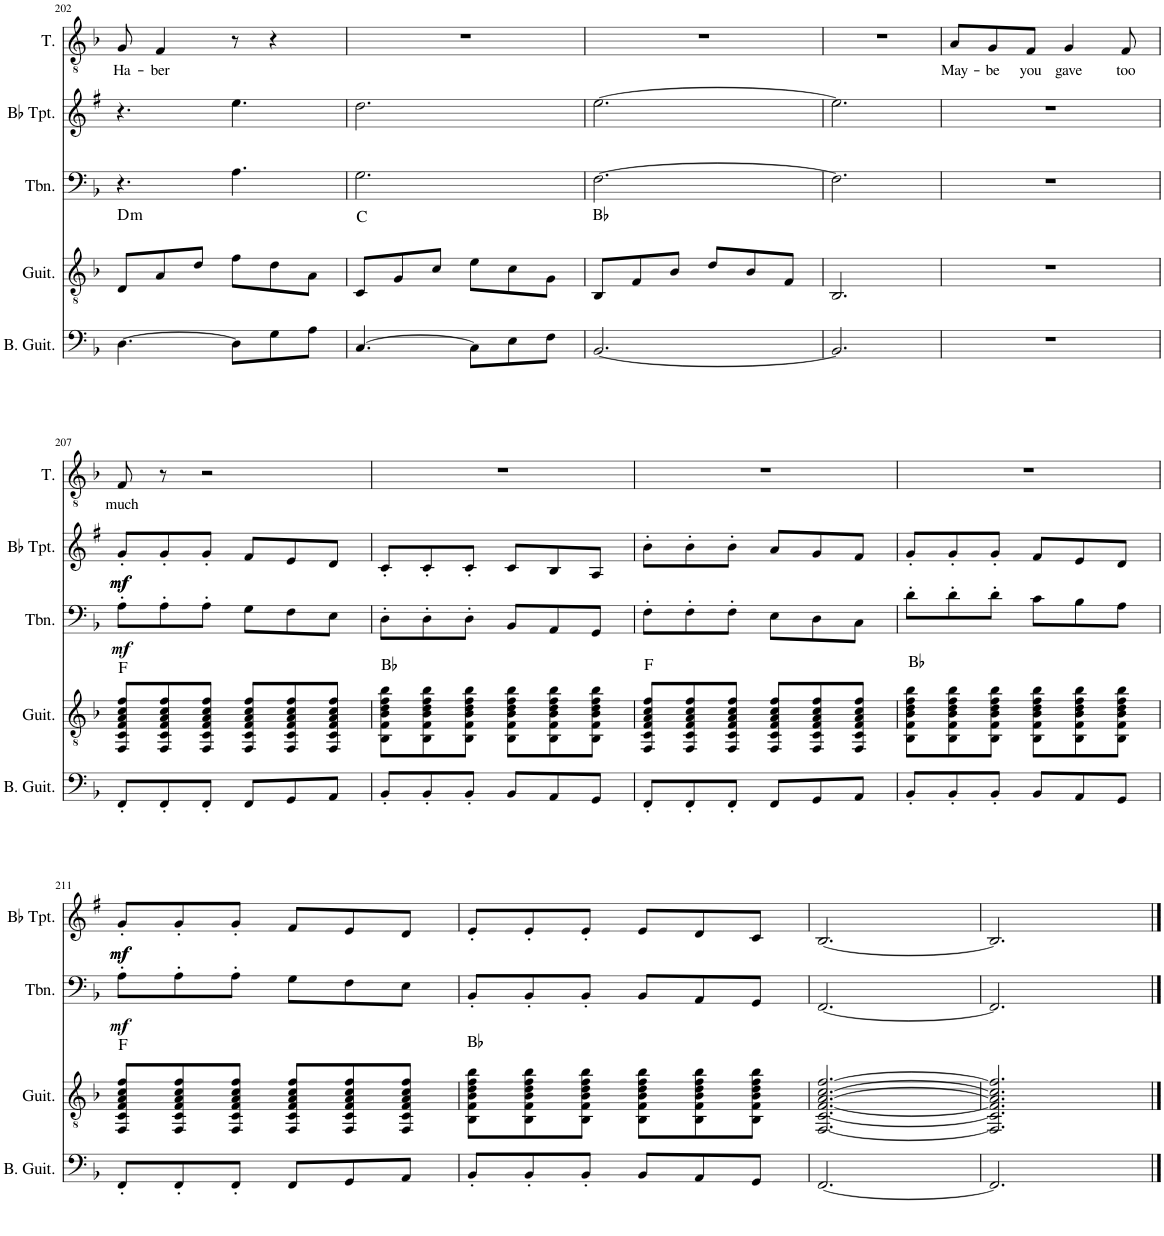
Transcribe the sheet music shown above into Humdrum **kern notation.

**kern	**kern	**harte	**kern	**dynam	**kern	**dynam	**kern	**text
*part5	*part4	*part4	*part3	*part3	*part2	*part2	*part1	*part1
*staff5	*staff4	*	*staff3	*staff3	*staff2	*staff2	*staff1	*staff1
*I"Bass Guitar	*I"Acoustic Guitar	*	*I"Trombone	*	*I"Bb Trumpet	*	*I"Tenor	*
*I'B. Guit.	*I'Guit.	*	*I'Tbn.	*	*I'Bb Tpt.	*	*I'T.	*
!!LO:PB:g=z
*clefF4	*clefGv2	*	*clefF4	*	*clefG2	*	*clefGv2	*
*Trd7c12	*	*	*	*	*Trd1c2	*	*	*
*k[b-]	*k[b-]	*	*k[b-]	*	*k[f#]	*	*k[b-]	*
*M6/8	*M6/8	*	*M6/8	*	*M6/8	*	*M6/8	*
=202	=202	=202	=202	=202	=202	=202	=202	=202
!	!	!LO:H:kt=m	!	!	!	!	!	!LO:LY:b
[4.D\	8D/L	D:min	4.r	.	4.r	.	8G/	Ha-
!	!	!	!	!	!	!	!	!LO:LY:b
.	8A/	.	.	.	.	.	4F/	-ber
.	8d/J	.	.	.	.	.	.	.
8D\L]	8f\L	.	4.A\	.	4.ee\	.	8r	.
8G\	8d\	.	.	.	.	.	4r	.
8A\J	8A\J	.	.	.	.	.	.	.
=203	=203	=203	=203	=203	=203	=203	=203	=203
[4.C/	8C/L	C:maj	2.G\	.	2.dd\	.	2.r	.
.	8G/	.	.	.	.	.	.	.
.	8c/J	.	.	.	.	.	.	.
8C\L]	8e\L	.	.	.	.	.	.	.
8E\	8c\	.	.	.	.	.	.	.
8F\J	8G\J	.	.	.	.	.	.	.
=204	=204	=204	=204	=204	=204	=204	=204	=204
[2.BB-/	8BB-/L	Bb:maj	[2.F\	.	[2.ee\	.	2.r	.
.	8F/	.	.	.	.	.	.	.
.	8B-/J	.	.	.	.	.	.	.
.	8d/L	.	.	.	.	.	.	.
.	8B-/	.	.	.	.	.	.	.
.	8F/J	.	.	.	.	.	.	.
=205	=205	=205	=205	=205	=205	=205	=205	=205
2.BB-/]	2.BB-/	.	2.F\]	.	2.ee\]	.	2.r	.
=206	=206	=206	=206	=206	=206	=206	=206	=206
!	!	!	!	!	!	!	!	!LO:LY:b
2.r	2.r	.	2.r	.	2.r	.	8A/L	May-
!	!	!	!	!	!	!	!	!LO:LY:b
.	.	.	.	.	.	.	8G/	-be
!	!	!	!	!	!	!	!	!LO:LY:b
.	.	.	.	.	.	.	8F/J	you
!	!	!	!	!	!	!	!	!LO:LY:b
.	.	.	.	.	.	.	4G/	gave
!	!	!	!	!	!	!	!	!LO:LY:b
.	.	.	.	.	.	.	8F/	too
!!LO:LB:g=z
=207	=207	=207	=207	=207	=207	=207	=207	=207
!	!	!	!	!LO:DY:b	!	!LO:DY:b	!	!LO:LY:b
!	!	!	!	!	!	!LO:DY:n=1:b	!	!
8FF'/L	8FF/ 8C/ 8F/ 8A/ 8c/ 8f/L	F:maj	8A'\L	mf	8g'/L	mf mf	8F/	much
8FF'/	8FF/ 8C/ 8F/ 8A/ 8c/ 8f/	.	8A'\	.	8g'/	.	8r	.
8FF'/J	8FF/ 8C/ 8F/ 8A/ 8c/ 8f/J	.	8A'\J	.	8g'/J	.	2r	.
8FF/L	8FF/ 8C/ 8F/ 8A/ 8c/ 8f/L	.	8G\L	.	8f#/L	.	.	.
8GG/	8FF/ 8C/ 8F/ 8A/ 8c/ 8f/	.	8F\	.	8e/	.	.	.
8AA/J	8FF/ 8C/ 8F/ 8A/ 8c/ 8f/J	.	8E\J	.	8d/J	.	.	.
=208	=208	=208	=208	=208	=208	=208	=208	=208
8BB-'/L	8BB-\ 8F\ 8B-\ 8d\ 8f\ 8b-\L	Bb:maj	8D'\L	.	8c'/L	.	2.r	.
8BB-'/	8BB-\ 8F\ 8B-\ 8d\ 8f\ 8b-\	.	8D'\	.	8c'/	.	.	.
8BB-'/J	8BB-\ 8F\ 8B-\ 8d\ 8f\ 8b-\J	.	8D'\J	.	8c'/J	.	.	.
8BB-/L	8BB-\ 8F\ 8B-\ 8d\ 8f\ 8b-\L	.	8BB-/L	.	8c/L	.	.	.
8AA/	8BB-\ 8F\ 8B-\ 8d\ 8f\ 8b-\	.	8AA/	.	8B/	.	.	.
8GG/J	8BB-\ 8F\ 8B-\ 8d\ 8f\ 8b-\J	.	8GG/J	.	8A/J	.	.	.
=209	=209	=209	=209	=209	=209	=209	=209	=209
8FF'/L	8FF/ 8C/ 8F/ 8A/ 8c/ 8f/L	F:maj	8F'\L	.	8b'\L	.	2.r	.
8FF'/	8FF/ 8C/ 8F/ 8A/ 8c/ 8f/	.	8F'\	.	8b'\	.	.	.
8FF'/J	8FF/ 8C/ 8F/ 8A/ 8c/ 8f/J	.	8F'\J	.	8b'\J	.	.	.
8FF/L	8FF/ 8C/ 8F/ 8A/ 8c/ 8f/L	.	8E\L	.	8a/L	.	.	.
8GG/	8FF/ 8C/ 8F/ 8A/ 8c/ 8f/	.	8D\	.	8g/	.	.	.
8AA/J	8FF/ 8C/ 8F/ 8A/ 8c/ 8f/J	.	8C\J	.	8f#/J	.	.	.
=210	=210	=210	=210	=210	=210	=210	=210	=210
8BB-'/L	8BB-\ 8F\ 8B-\ 8d\ 8f\ 8b-\L	Bb:maj	8d'\L	.	8g'/L	.	2.r	.
8BB-'/	8BB-\ 8F\ 8B-\ 8d\ 8f\ 8b-\	.	8d'\	.	8g'/	.	.	.
8BB-'/J	8BB-\ 8F\ 8B-\ 8d\ 8f\ 8b-\J	.	8d'\J	.	8g'/J	.	.	.
8BB-/L	8BB-\ 8F\ 8B-\ 8d\ 8f\ 8b-\L	.	8c\L	.	8f#/L	.	.	.
8AA/	8BB-\ 8F\ 8B-\ 8d\ 8f\ 8b-\	.	8B-\	.	8e/	.	.	.
8GG/J	8BB-\ 8F\ 8B-\ 8d\ 8f\ 8b-\J	.	8A\J	.	8d/J	.	.	.
!!LO:LB:g=z
=211	=211	=211	=211	=211	=211	=211	=211	=211
!	!	!	!	!LO:DY:b	!	!LO:DY:b	!	!
!	!	!	!	!	!	!LO:DY:n=1:b	!	!
8FF'/L	8FF/ 8C/ 8F/ 8A/ 8c/ 8f/L	F:maj	8A'\L	mf	8g'/L	mf mf	2.r	.
8FF'/	8FF/ 8C/ 8F/ 8A/ 8c/ 8f/	.	8A'\	.	8g'/	.	.	.
8FF'/J	8FF/ 8C/ 8F/ 8A/ 8c/ 8f/J	.	8A'\J	.	8g'/J	.	.	.
8FF/L	8FF/ 8C/ 8F/ 8A/ 8c/ 8f/L	.	8G\L	.	8f#/L	.	.	.
8GG/	8FF/ 8C/ 8F/ 8A/ 8c/ 8f/	.	8F\	.	8e/	.	.	.
8AA/J	8FF/ 8C/ 8F/ 8A/ 8c/ 8f/J	.	8E\J	.	8d/J	.	.	.
=212	=212	=212	=212	=212	=212	=212	=212	=212
8BB-'/L	8BB-\ 8F\ 8B-\ 8d\ 8f\ 8b-\L	Bb:maj	8BB-'/L	.	8e'/L	.	2.r	.
8BB-'/	8BB-\ 8F\ 8B-\ 8d\ 8f\ 8b-\	.	8BB-'/	.	8e'/	.	.	.
8BB-'/J	8BB-\ 8F\ 8B-\ 8d\ 8f\ 8b-\J	.	8BB-'/J	.	8e'/J	.	.	.
8BB-/L	8BB-\ 8F\ 8B-\ 8d\ 8f\ 8b-\L	.	8BB-/L	.	8e/L	.	.	.
8AA/	8BB-\ 8F\ 8B-\ 8d\ 8f\ 8b-\	.	8AA/	.	8d/	.	.	.
8GG/J	8BB-\ 8F\ 8B-\ 8d\ 8f\ 8b-\J	.	8GG/J	.	8c/J	.	.	.
=213	=213	=213	=213	=213	=213	=213	=213	=213
[2.FF/	[2.FF/ [2.C/ [2.F/ [2.A/ [2.c/ [2.f/	.	[2.FF/	.	[2.B/	.	2.r	.
=214	=214	=214	=214	=214	=214	=214	=214	=214
2.FF/]	2.FF/] 2.C/] 2.F/] 2.A/] 2.c/] 2.f/]	.	2.FF/]	.	2.B/]	.	2.r	.
==	==	==	==	==	==	==	==	==
*-	*-	*-	*-	*-	*-	*-	*-	*-
